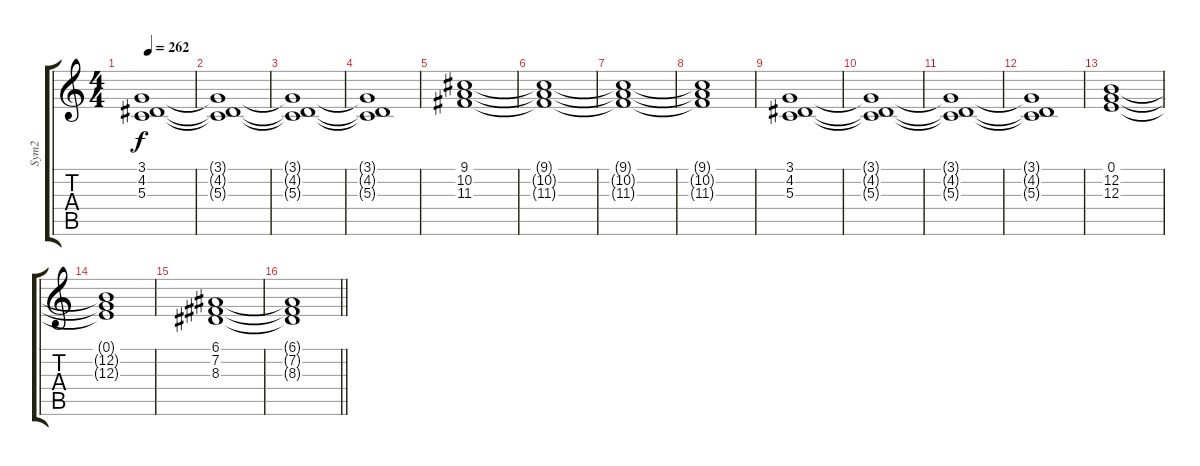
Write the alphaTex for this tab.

\track ("Sym2" "Sym2") {instrument stringensemble2}
\staff {score tabs}
\tuning (E4 B3 G3 D3 A2 E2) {hide}
\ts (4 4)
\tempo 262
\clef g2
\ks c
(3.1 4.2 5.3).1{dy f} |
(3.1{t} 4.2{t} 5.3{t}).1 |
(3.1{t} 4.2{t} 5.3{t}).1 |
(3.1{t} 4.2{t} 5.3{t}).1 |
(9.1 10.2 11.3).1 |
(9.1{t} 10.2{t} 11.3{t}).1 |
(9.1{t} 10.2{t} 11.3{t}).1 |
(9.1{t} 10.2{t} 11.3{t}).1 |
(3.1 4.2 5.3).1 |
(3.1{t} 4.2{t} 5.3{t}).1 |
(3.1{t} 4.2{t} 5.3{t}).1 |
(3.1{t} 4.2{t} 5.3{t}).1 |
(0.1 12.2 12.3).1 |
(0.1{t} 12.2{t} 12.3{t}).1 |
(6.1 7.2 8.3).1 |
\barLineRight lightlight
(6.1{t} 7.2{t} 8.3{t}).1
